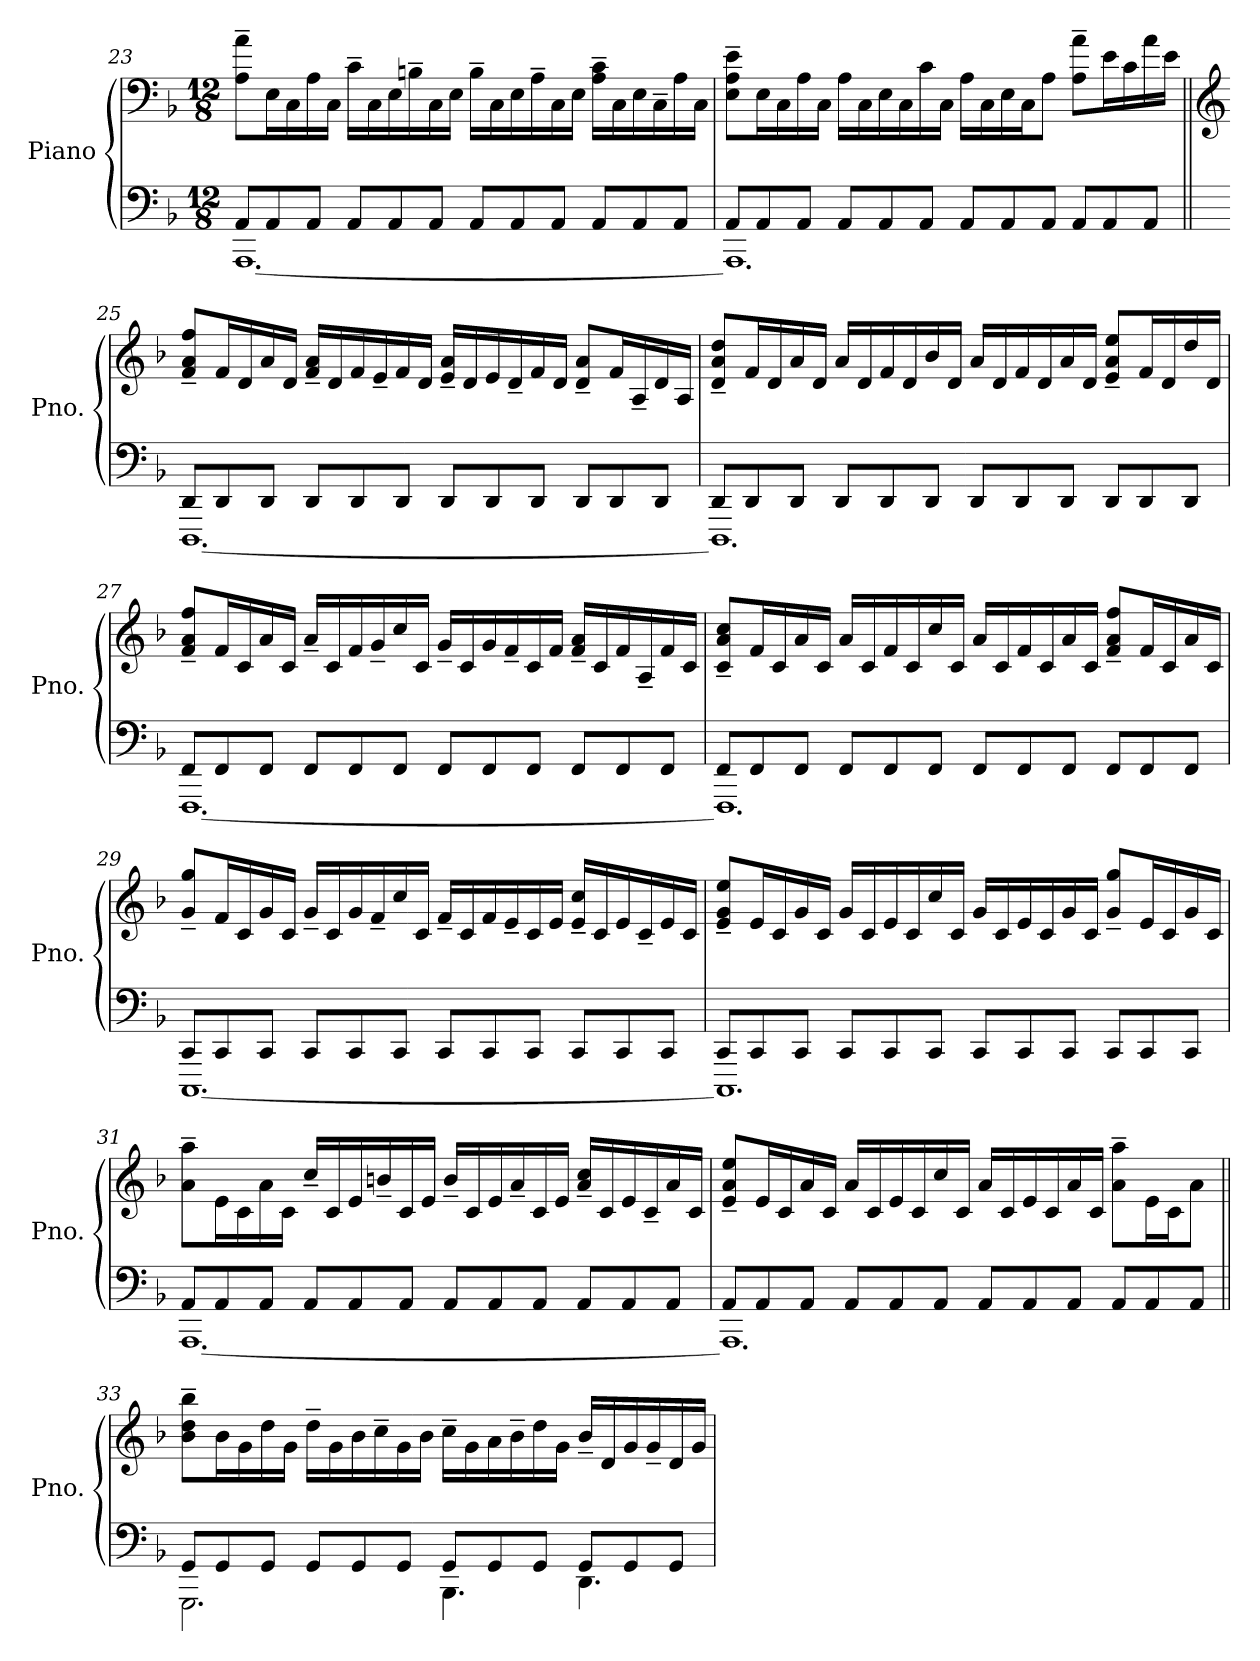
**kern	**kern
*part1	*part1
*staff2	*staff1
*I"Piano	*
*I'Pno.	*
!!LO:PB:g=z
*clefF4	*clefF4
*k[b-]	*k[b-]
*M12/8	*M12/8
=23	=23
*^	*
8AA/L	[1.AAA	8A\~ 8a\~L
8AA/	.	16E\L
.	.	16C\
8AA/J	.	16A\
.	.	16C\JJ
8AA/L	.	16c~\LL
.	.	16C\
8AA/	.	16E\
.	.	16Bn~\
8AA/J	.	16C\
.	.	16E\JJ
8AA/L	.	16B~\LL
.	.	16C\
8AA/	.	16E\
.	.	16A~\
8AA/J	.	16C\
.	.	16E\JJ
8AA/L	.	16A\~ 16c\~LL
.	.	16C\
8AA/	.	16E\
.	.	16C~\
8AA/J	.	16A\
.	.	16C\JJ
=24	=24	=24
8AA/L	1.AAA]	8E\~ 8A\~ 8e\~L
8AA/	.	16E\L
.	.	16C\
8AA/J	.	16A\
.	.	16C\JJ
8AA/L	.	16A\LL
.	.	16C\
8AA/	.	16E\
.	.	16C\
8AA/J	.	16c\
.	.	16C\JJ
8AA/L	.	16A\LL
.	.	16C\
8AA/	.	16E\
.	.	16C\J
8AA/J	.	8A\J
8AA/L	.	8A\~ 8a\~L
8AA/	.	16e\L
.	.	16c\
8AA/J	.	16a\
.	.	16e\JJ
!!LO:LB:g=z
=25||	=25||	=25||
*	*	*clefG2
8DD/L	[1.DDD	8f/~ 8a/~ 8ff/~L
8DD/	.	16f/L
.	.	16d/
8DD/J	.	16a/
.	.	16d/JJ
8DD/L	.	16f/~ 16a/~LL
.	.	16d/
8DD/	.	16f/
.	.	16e~/
8DD/J	.	16f/
.	.	16d/JJ
8DD/L	.	16e/~ 16a/~LL
.	.	16d/
8DD/	.	16e/
.	.	16d~/
8DD/J	.	16f/
.	.	16d/JJ
8DD/L	.	8d/~ 8a/~L
8DD/	.	16f/L
.	.	16A~/
8DD/J	.	16d/
.	.	16A/JJ
=26	=26	=26
8DD/L	1.DDD]	8d/~ 8a/~ 8dd/~L
8DD/	.	16f/L
.	.	16d/
8DD/J	.	16a/
.	.	16d/JJ
8DD/L	.	16a/LL
.	.	16d/
8DD/	.	16f/
.	.	16d/
8DD/J	.	16b-/
.	.	16d/JJ
8DD/L	.	16a/LL
.	.	16d/
8DD/	.	16f/
.	.	16d/
8DD/J	.	16a/
.	.	16d/JJ
8DD/L	.	8e/~ 8a/~ 8ee/~L
8DD/	.	16f/L
.	.	16d/
8DD/J	.	16dd/
.	.	16d/JJ
!!LO:LB:g=z
=27	=27	=27
8FF/L	[1.FFF	8f/~ 8a/~ 8ff/~L
8FF/	.	16f/L
.	.	16c/
8FF/J	.	16a/
.	.	16c/JJ
8FF/L	.	16a~/LL
.	.	16c/
8FF/	.	16f/
.	.	16g~/
8FF/J	.	16cc/
.	.	16c/JJ
8FF/L	.	16g~/LL
.	.	16c/
8FF/	.	16g/
.	.	16f~/
8FF/J	.	16c/
.	.	16f/JJ
8FF/L	.	16f/~ 16a/~LL
.	.	16c/
8FF/	.	16f/
.	.	16A~/
8FF/J	.	16f/
.	.	16c/JJ
=28	=28	=28
8FF/L	1.FFF]	8c/~ 8a/~ 8cc/~L
8FF/	.	16f/L
.	.	16c/
8FF/J	.	16a/
.	.	16c/JJ
8FF/L	.	16a/LL
.	.	16c/
8FF/	.	16f/
.	.	16c/
8FF/J	.	16cc/
.	.	16c/JJ
8FF/L	.	16a/LL
.	.	16c/
8FF/	.	16f/
.	.	16c/
8FF/J	.	16a/
.	.	16c/JJ
8FF/L	.	8f/~ 8a/~ 8ff/~L
8FF/	.	16f/L
.	.	16c/
8FF/J	.	16a/
.	.	16c/JJ
!!LO:LB:g=z
=29	=29	=29
8CC/L	[1.CCC	8g/~ 8gg/~L
8CC/	.	16f/L
.	.	16c/
8CC/J	.	16g/
.	.	16c/JJ
8CC/L	.	16g~/LL
.	.	16c/
8CC/	.	16g/
.	.	16f~/
8CC/J	.	16cc/
.	.	16c/JJ
8CC/L	.	16f~/LL
.	.	16c/
8CC/	.	16f/
.	.	16e~/
8CC/J	.	16c/
.	.	16e/JJ
8CC/L	.	16e/~ 16cc/~LL
.	.	16c/
8CC/	.	16e/
.	.	16c~/
8CC/J	.	16e/
.	.	16c/JJ
=30	=30	=30
8CC/L	1.CCC]	8e/~ 8g/~ 8ee/~L
8CC/	.	16e/L
.	.	16c/
8CC/J	.	16g/
.	.	16c/JJ
8CC/L	.	16g/LL
.	.	16c/
8CC/	.	16e/
.	.	16c/
8CC/J	.	16cc/
.	.	16c/JJ
8CC/L	.	16g/LL
.	.	16c/
8CC/	.	16e/
.	.	16c/
8CC/J	.	16g/
.	.	16c/JJ
8CC/L	.	8g/~ 8gg/~L
8CC/	.	16e/L
.	.	16c/
8CC/J	.	16g/
.	.	16c/JJ
!!LO:LB:g=z
=31	=31	=31
8AA/L	[1.AAA	8a\~ 8aa\~L
8AA/	.	16e\L
.	.	16c\
8AA/J	.	16a\
.	.	16c\JJ
8AA/L	.	16cc~/LL
.	.	16c/
8AA/	.	16e/
.	.	16bn~/
8AA/J	.	16c/
.	.	16e/JJ
8AA/L	.	16b~/LL
.	.	16c/
8AA/	.	16e/
.	.	16a~/
8AA/J	.	16c/
.	.	16e/JJ
8AA/L	.	16a/~ 16cc/~LL
.	.	16c/
8AA/	.	16e/
.	.	16c~/
8AA/J	.	16a/
.	.	16c/JJ
=32	=32	=32
8AA/L	1.AAA]	8e/~ 8a/~ 8ee/~L
8AA/	.	16e/L
.	.	16c/
8AA/J	.	16a/
.	.	16c/JJ
8AA/L	.	16a/LL
.	.	16c/
8AA/	.	16e/
.	.	16c/
8AA/J	.	16cc/
.	.	16c/JJ
8AA/L	.	16a/LL
.	.	16c/
8AA/	.	16e/
.	.	16c/
8AA/J	.	16a/
.	.	16c/JJ
8AA/L	.	8a\~ 8aa\~L
8AA/	.	16e\L
.	.	16c\J
8AA/J	.	8a\J
!!LO:LB:g=z
=33||	=33||	=33||
8GG/L	2.GGG\	8b-\~ 8dd\~ 8bb-\~L
8GG/	.	16b-\L
.	.	16g\
8GG/J	.	16dd\
.	.	16g\JJ
8GG/L	.	16dd~\LL
.	.	16g\
8GG/	.	16b-\
.	.	16cc~\
8GG/J	.	16g\
.	.	16b-\JJ
8GG/L	4.BBB-\	16cc~\LL
.	.	16g\
8GG/	.	16a\
.	.	16b-~\
8GG/J	.	16dd\
.	.	16g\JJ
8GG/L	4.DD\	16b-~/LL
.	.	16d/
8GG/	.	16g/
.	.	16g~/
8GG/J	.	16d/
.	.	16g/JJ
*v	*v	*
=	=
*-	*-
